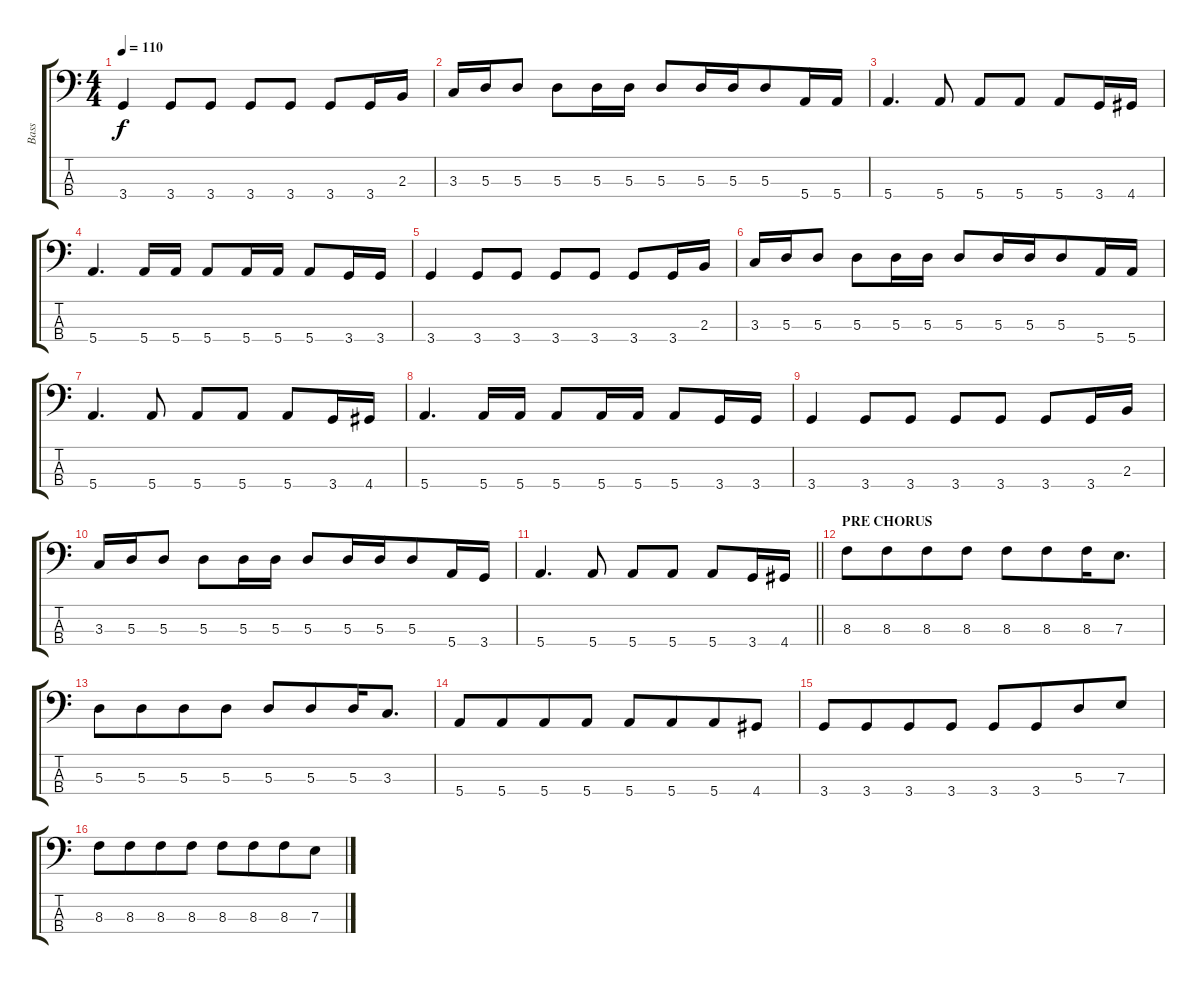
\track ("Bass" "Bass") {instrument electricbasspick}
\staff {score tabs}
\tuning (G2 D2 A1 E1) {hide}
\ts (4 4)
\tempo 110
\clef f4
\ks aminor
3.4.4{dy f} 3.4.8 3.4.8 3.4.8 3.4.8 3.4.8 3.4.16 2.3.16 |
3.3.16 5.3.16 5.3.8{beam split} 5.3.8 5.3.16 5.3.16 5.3.8 5.3.16{beam merge} 5.3.16{beam merge} 5.3.8 5.4.16 5.4.16 |
5.4.4{d} 5.4.8 5.4.8 5.4.8 5.4.8 3.4.16 4.4.16 |
5.4.4{d} 5.4.16 5.4.16 5.4.8 5.4.16 5.4.16 5.4.8 3.4.16 3.4.16 |
3.4.4 3.4.8 3.4.8 3.4.8 3.4.8 3.4.8 3.4.16 2.3.16 |
3.3.16 5.3.16 5.3.8{beam split} 5.3.8 5.3.16 5.3.16 5.3.8 5.3.16{beam merge} 5.3.16{beam merge} 5.3.8 5.4.16 5.4.16 |
5.4.4{d} 5.4.8 5.4.8 5.4.8 5.4.8 3.4.16 4.4.16 |
5.4.4{d} 5.4.16 5.4.16 5.4.8 5.4.16 5.4.16 5.4.8 3.4.16 3.4.16 |
3.4.4 3.4.8 3.4.8 3.4.8 3.4.8 3.4.8 3.4.16 2.3.16 |
3.3.16 5.3.16 5.3.8{beam split} 5.3.8 5.3.16 5.3.16 5.3.8 5.3.16{beam merge} 5.3.16{beam merge} 5.3.8 5.4.16 3.4.16 |
\barLineRight lightlight
5.4.4{d} 5.4.8 5.4.8 5.4.8 5.4.8 3.4.16 4.4.16 |
\section ("" "PRE CHORUS")
8.3.8 8.3.8{beam merge} 8.3.8 8.3.8 8.3.8 8.3.8{beam merge} 8.3.16 7.3.8{d} |
5.3.8 5.3.8{beam merge} 5.3.8 5.3.8 5.3.8 5.3.8{beam merge} 5.3.16 3.3.8{d} |
5.4.8 5.4.8{beam merge} 5.4.8 5.4.8 5.4.8 5.4.8{beam merge} 5.4.8 4.4.8 |
3.4.8 3.4.8{beam merge} 3.4.8 3.4.8 3.4.8 3.4.8{beam merge} 5.3.8 7.3.8 |
8.3.8 8.3.8{beam merge} 8.3.8 8.3.8 8.3.8 8.3.8{beam merge} 8.3.8 7.3.8
